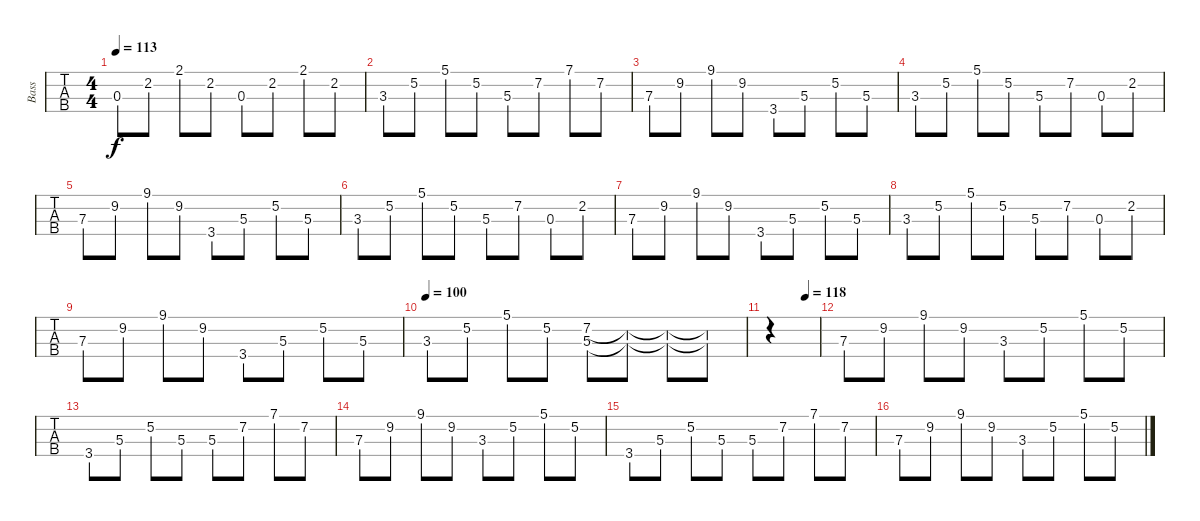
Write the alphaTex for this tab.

\track ("Bass" "Bass") {instrument electricbassfinger}
\staff {tabs}
\tuning (G2 D2 A1 E1) {hide}
\ts (4 4)
\tempo 113
\clef f4
\ks c
0.3.8{dy f} 2.2.8 2.1.8 2.2.8 0.3.8 2.2.8 2.1.8 2.2.8 |
3.3.8 5.2.8 5.1.8 5.2.8 5.3.8 7.2.8 7.1.8 7.2.8 |
7.3.8 9.2.8 9.1.8 9.2.8 3.4.8 5.3.8 5.2.8 5.3.8 |
3.3.8 5.2.8 5.1.8 5.2.8 5.3.8 7.2.8 0.3.8 2.2.8 |
7.3.8 9.2.8 9.1.8 9.2.8 3.4.8 5.3.8 5.2.8 5.3.8 |
3.3.8 5.2.8 5.1.8 5.2.8 5.3.8 7.2.8 0.3.8 2.2.8 |
7.3.8 9.2.8 9.1.8 9.2.8 3.4.8 5.3.8 5.2.8 5.3.8 |
3.3.8 5.2.8 5.1.8 5.2.8 5.3.8 7.2.8 0.3.8 2.2.8 |
7.3.8 9.2.8 9.1.8 9.2.8 3.4.8 5.3.8 5.2.8 5.3.8 |
\tempo 100
3.3.8 5.2.8 5.1.8 5.2.8 (7.2 5.3).8 (7.2{t} 5.3{t}).8 (7.2{t} 5.3{t}).8 (7.2{t} 5.3{t}).8 |
\tempo (118 0.75)
|
7.3.8 9.2.8 9.1.8 9.2.8 3.3.8 5.2.8 5.1.8 5.2.8 |
3.4.8 5.3.8 5.2.8 5.3.8 5.3.8 7.2.8 7.1.8 7.2.8 |
7.3.8 9.2.8 9.1.8 9.2.8 3.3.8 5.2.8 5.1.8 5.2.8 |
3.4.8 5.3.8 5.2.8 5.3.8 5.3.8 7.2.8 7.1.8 7.2.8 |
7.3.8 9.2.8 9.1.8 9.2.8 3.3.8 5.2.8 5.1.8 5.2.8
